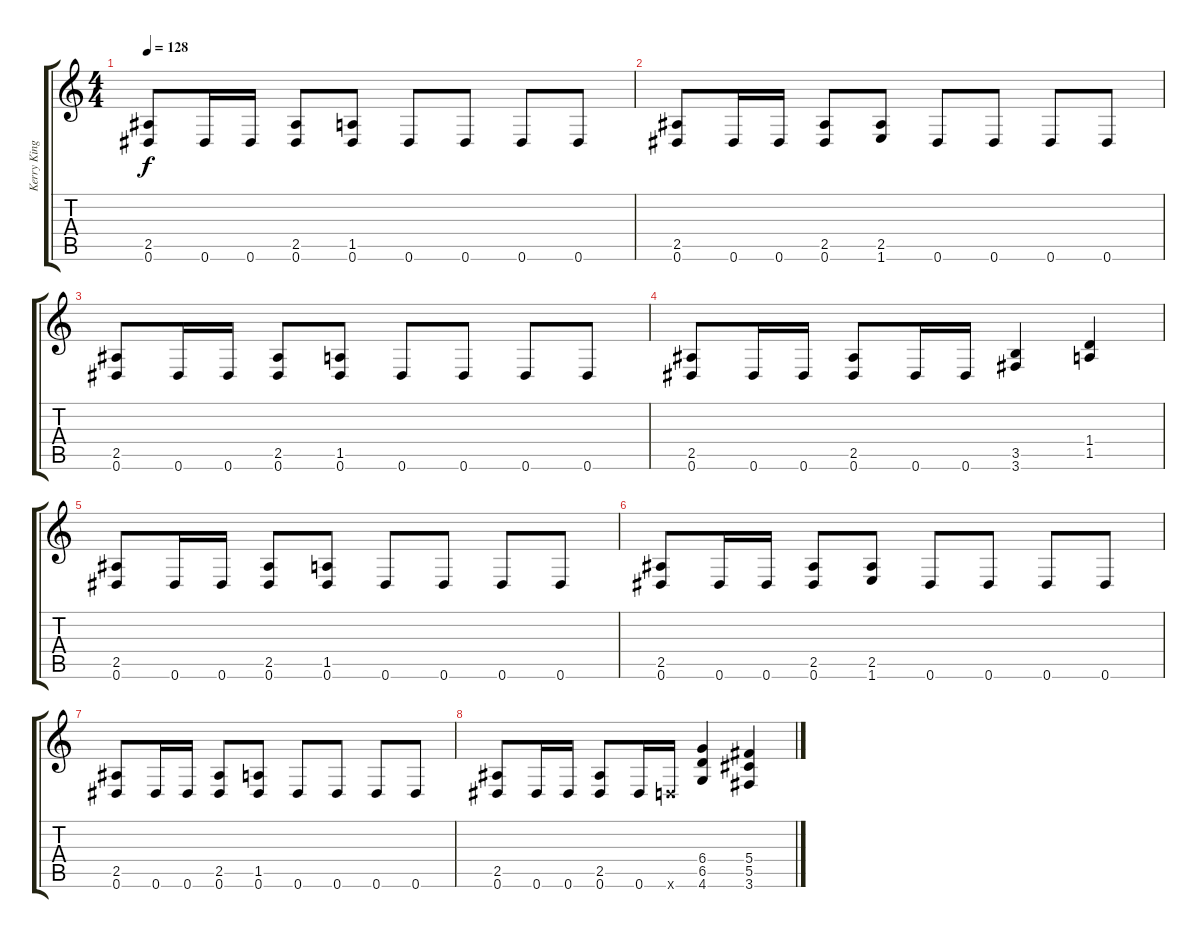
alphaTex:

\track ("Kerry King" "Kerry King") {instrument distortionguitar}
\staff {score tabs}
\tuning (Eb4 Bb3 Gb3 Db3 Ab2 Eb2) {hide}
\ts (4 4)
\tempo 128
\clef g2
\ks c
(2.5 0.6).8{dy f} 0.6.16 0.6.16 (2.5 0.6).8 (1.5 0.6).8 0.6.8 0.6.8 0.6.8 0.6.8 |
(2.5 0.6).8 0.6.16 0.6.16 (2.5 0.6).8 (2.5 1.6).8 0.6.8 0.6.8 0.6.8 0.6.8 |
(2.5 0.6).8 0.6.16 0.6.16 (2.5 0.6).8 (1.5 0.6).8 0.6.8 0.6.8 0.6.8 0.6.8 |
(2.5 0.6).8 0.6.16 0.6.16 (2.5 0.6).8 0.6.16 0.6.16 (3.5 3.6).4 (1.4 1.5).4 |
(2.5 0.6).8 0.6.16 0.6.16 (2.5 0.6).8 (1.5 0.6).8 0.6.8 0.6.8 0.6.8 0.6.8 |
(2.5 0.6).8 0.6.16 0.6.16 (2.5 0.6).8 (2.5 1.6).8 0.6.8 0.6.8 0.6.8 0.6.8 |
(2.5 0.6).8 0.6.16 0.6.16 (2.5 0.6).8 (1.5 0.6).8 0.6.8 0.6.8 0.6.8 0.6.8 |
(2.5 0.6).8 0.6.16 0.6.16 (2.5 0.6).8 0.6.16 -1.6{x}.16 (6.4 6.5 4.6).4 (5.4 5.5 3.6).4
